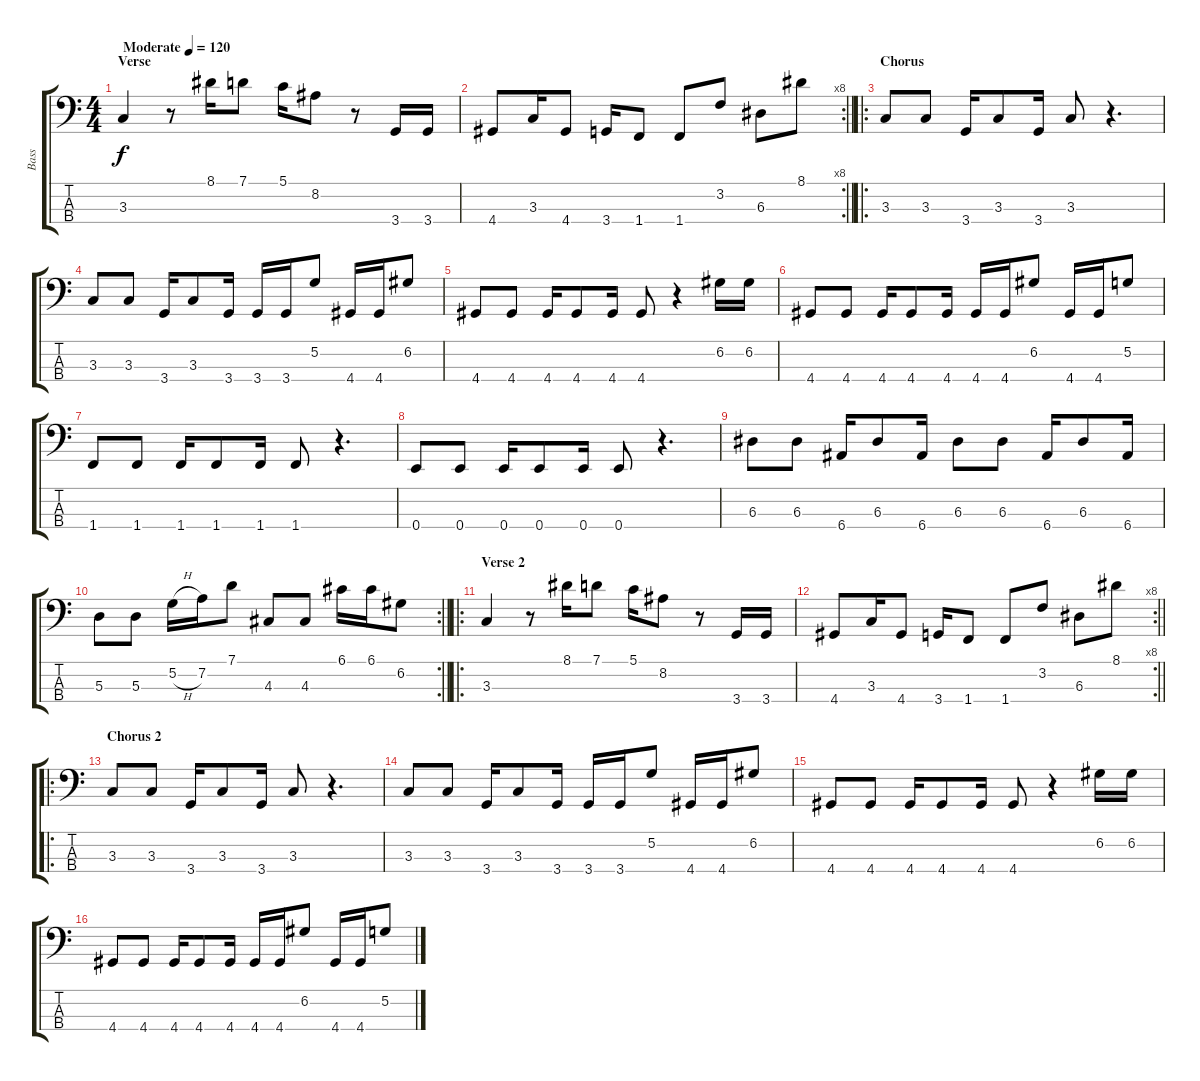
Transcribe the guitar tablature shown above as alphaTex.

\track ("Bass" "Bass") {instrument electricbassfinger}
\staff {score tabs}
\tuning (G2 D2 A1 E1) {hide}
\ts (4 4)
\section ("" "Verse")
\tempo (120 "Moderate")
\clef f4
\ks c
3.3.4{dy f instrument electricbassfinger} r.8 8.1.16 7.1.8 5.1.16 8.2.8 r.8 3.4.16 3.4.16 |
\rc 8
\barLineRight lightlight
4.4.8 3.3.16 4.4.8 3.4.16 1.4.8 1.4.8 3.2.8 6.3.8 8.1.8 |
\ro
\section ("" "Chorus")
3.3.8 3.3.8 3.4.16 3.3.8 3.4.16 3.3.8 r.4{d} |
3.3.8 3.3.8 3.4.16 3.3.8 3.4.16 3.4.16 3.4.16 5.2.8 4.4.16 4.4.16 6.2.8 |
4.4.8 4.4.8 4.4.16 4.4.8 4.4.16 4.4.8 r.4 6.2.16 6.2.16 |
4.4.8 4.4.8 4.4.16 4.4.8 4.4.16 4.4.16 4.4.16 6.2.8 4.4.16 4.4.16 5.2.8 |
1.4.8 1.4.8 1.4.16 1.4.8 1.4.16 1.4.8 r.4{d} |
0.4.8 0.4.8 0.4.16 0.4.8 0.4.16 0.4.8 r.4{d} |
6.3.8 6.3.8 6.4.16 6.3.8 6.4.16 6.3.8 6.3.8 6.4.16 6.3.8 6.4.16 |
\rc 2
\barLineRight lightlight
5.3.8 5.3.8 5.2{h}.16 7.2.16 7.1.8 4.3.8 4.3.8 6.1.16 6.1.16 6.2.8 |
\ro
\section ("" "Verse 2")
3.3.4 r.8 8.1.16 7.1.8 5.1.16 8.2.8 r.8 3.4.16 3.4.16 |
\rc 8
\barLineRight lightlight
4.4.8 3.3.16 4.4.8 3.4.16 1.4.8 1.4.8 3.2.8 6.3.8 8.1.8 |
\ro
\section ("" "Chorus 2")
3.3.8 3.3.8 3.4.16 3.3.8 3.4.16 3.3.8 r.4{d} |
3.3.8 3.3.8 3.4.16 3.3.8 3.4.16 3.4.16 3.4.16 5.2.8 4.4.16 4.4.16 6.2.8 |
4.4.8 4.4.8 4.4.16 4.4.8 4.4.16 4.4.8 r.4 6.2.16 6.2.16 |
4.4.8 4.4.8 4.4.16 4.4.8 4.4.16 4.4.16 4.4.16 6.2.8 4.4.16 4.4.16 5.2.8
